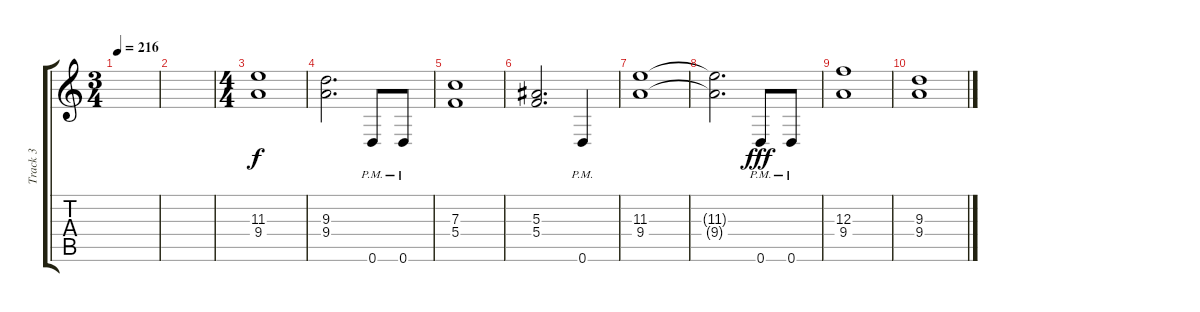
\track ("Track 3" "Track 3") {instrument overdrivenguitar}
\staff {score tabs}
\tuning (D4 A3 F3 C3 G2 D2) {hide}
\ts (3 4)
\tempo 216
\clef g2
\ks c
|
|
\ts (4 4)
(11.3 9.4).1 |
(9.3 9.4).2{d} 0.6{pm}.8 0.6{pm}.8 |
(7.3 5.4).1 |
(5.3 5.4).2{d} 0.6{pm}.4 |
(11.3 9.4).1 |
(11.3{t} 9.4{t}).2{d dy f} 0.6{pm}.8{dy fff} 0.6{pm}.8 |
(12.3 9.4).1 |
(9.3 9.4).1
